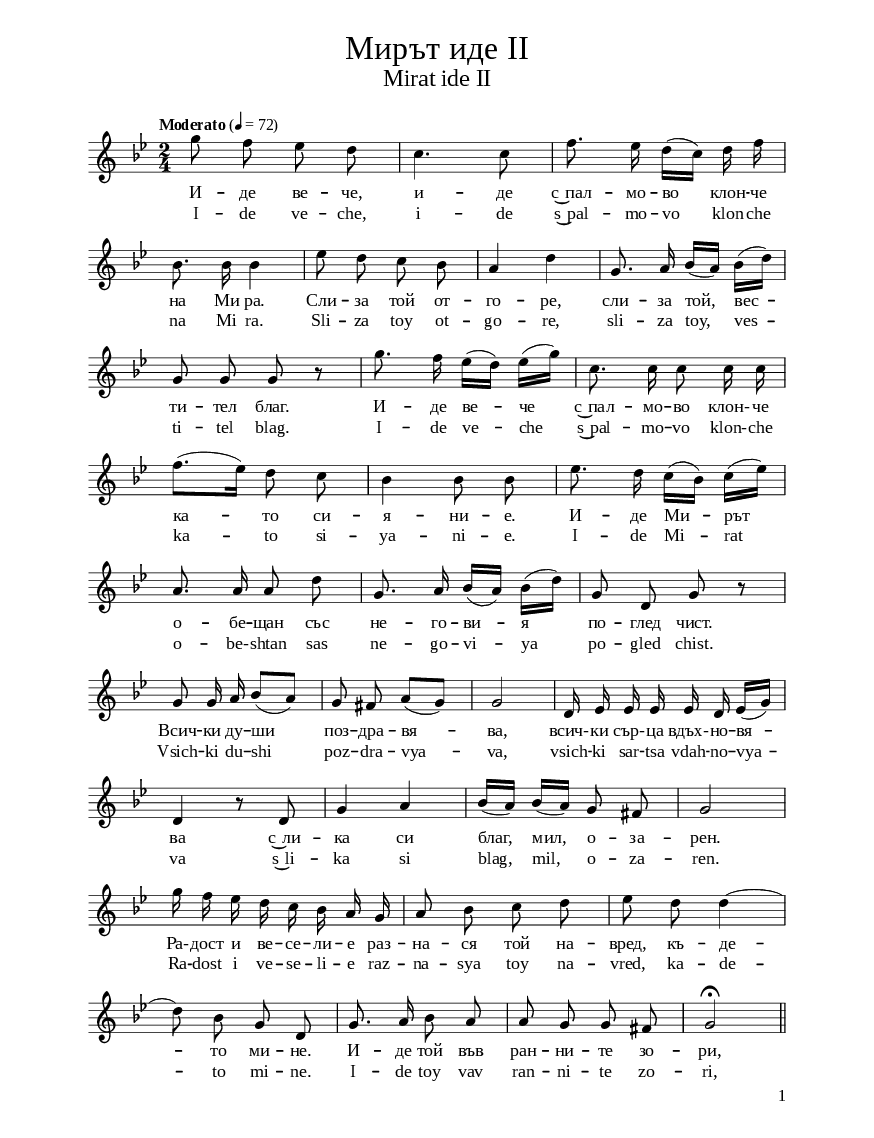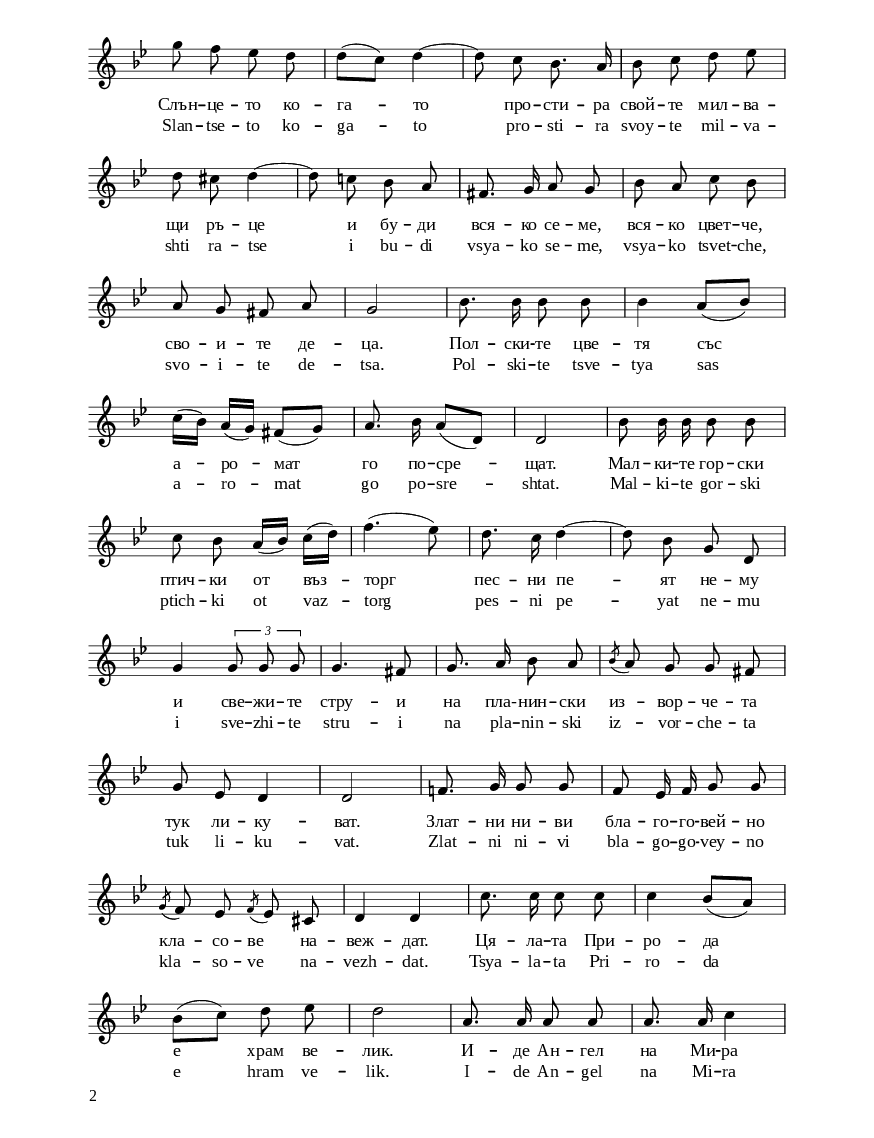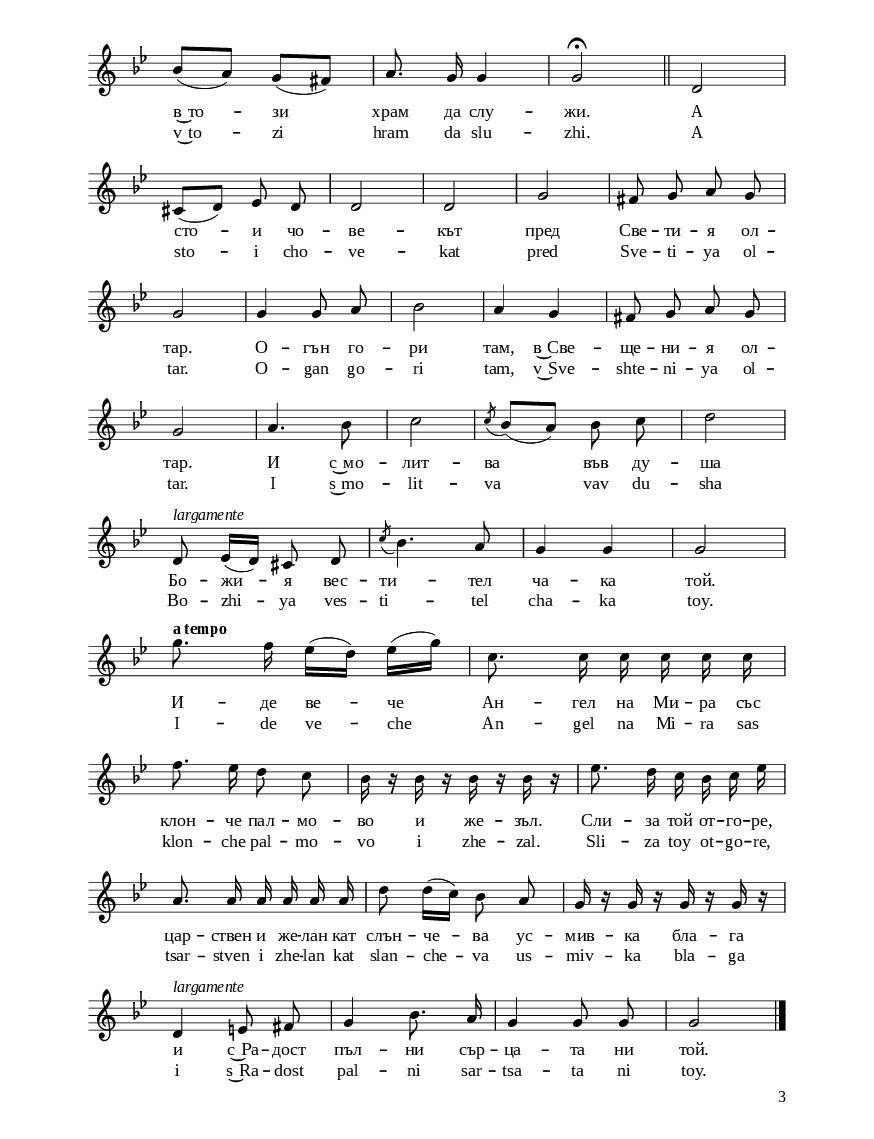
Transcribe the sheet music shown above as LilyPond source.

\version "2.24.0"

% include paper part and global functions
\include "include/globals.ily"

\bookpart {
  \label #'ref158
  \tocItem \markup "Мирът иде II – Mirat ide II"
  \include "include/bookpart-paper.ily"
  \score {
    \include "include/score-layout.ily"

    \new Voice \relative c' {
      \clef treble
      \key bes \major
      \time 2/4
      \tempoFunc "Moderato" 4 "72"
      \autoBeamOff
      g''8 f ees d | \noBreak
      c4. c8 | \noBreak
      f8. ees16 d([c]) d f | \break

      bes,8. bes16 bes4 | \noBreak
      ees8 d c bes | \noBreak
      a4 d | \noBreak
      g,8. a16 bes([a]) bes ([d]) | \break

      g,8 g g r | \noBreak
      g'8. f16 ees([d]) ees([g]) | \noBreak
      c,8. c16 c8 c16 c | \break

      f8.([ees16]) d8 c | \noBreak
      bes4 bes8 bes | \noBreak
      ees8. d16 c([bes]) c([ees]) | \break

      a,8. a16 a8 d | \noBreak
      g,8. a16 bes([a]) bes([d]) | \noBreak
      g,8 d g r | \break

      g8 g16 a bes8([a]) | \noBreak
      g fis a([g]) | \noBreak
      g2 | \noBreak
      d16 ees ees ees ees d ees([g]) | \break

      d4 r8 d | \noBreak
      g4 a | \noBreak
      bes16 ([a]) bes ([a]) g8 fis | \noBreak
      g2 | \break

      g'16 f ees d c bes a g | \noBreak
      a8 bes c d | \noBreak
      ees d d4~ | \break

      d8 bes g d | \noBreak
      g8. a16 bes8 a | \noBreak
      a g g fis | \noBreak
      g2\fermata | \bar "||" \break

      g'8 f ees d | \noBreak
      d([c]) d4~ | \noBreak
      d8 c bes8. a16 | \noBreak
      bes8 c d ees | \break

      d cis d4~ | \noBreak
      d8 c! bes a | \noBreak
      fis8. g16 a8 g | \noBreak
      bes a c bes | \break

      a g fis a | \noBreak
      g2 | \noBreak
      bes8. bes16 bes8 bes | \noBreak
      bes4 a8([bes]) | \break

      c16([bes]) a([g]) fis8([g]) | \noBreak
      a8. bes16 a8([d,]) | \noBreak
      d2 | \noBreak
      bes'8 bes16 bes bes8 bes | \break

      c bes a16([bes]) c([d]) | \noBreak
      f4.(ees8) | \noBreak
      d8. c16 d4~ | \noBreak
      d8 bes g d | \break

      g4 \times 2/3 { g8 g g }  | \noBreak
      g4. fis8 | \noBreak
      g8. a16 bes8 a | \noBreak
      \acciaccatura { bes } a g g fis | \break

      g ees d4 | \noBreak
      d2 | \noBreak
      f!8. g16 g8 g | \noBreak
      f ees16 f g8 g | \break

      \acciaccatura { g } f ees \acciaccatura { f } ees  cis | \noBreak
      d4 d | \noBreak
      c'8. c16 c8 c | \noBreak
      c4 bes8([a]) | \break

      bes([c]) d ees | \noBreak
      d2 | \noBreak
      a8. a16 a8 a | \noBreak
      a8. a16 c4 | \break

      bes8([a]) g([fis]) | \noBreak
      a8. g16 g4
      g2\fermata \bar "||" | \noBreak
      d2 \break

      cis8([d]) ees d | \noBreak
      d2 | \noBreak
      d | \noBreak
      g | \noBreak
      fis8 g a g | \break

      g2 | \noBreak
      g4 g8 a | \noBreak
      bes2 | \noBreak
      a4 g | \noBreak
      fis8 g a g | \break

      g2 | \noBreak
      a4. bes8 | \noBreak
      c2 | \noBreak
      \acciaccatura { c8 } bes([a]) bes c | \noBreak
      d2 | \break

      d,8^\markup{ \italic { largamente } } ees16([d]) cis8 d | \noBreak
      \acciaccatura { c' } bes4. a8 | \noBreak
      g4 g | \noBreak
      g2 | \break

      \tempo "a tempo" g'8. f16 ees([d]) ees([g]) | \noBreak
      c,8. c16 c c c c | \break

      f8. ees16 d8 c | \noBreak
      bes16 r bes r bes r bes r | \noBreak
      ees8. d16 c bes c ees | \break

      a,8. a16 a a a a | \noBreak
      d8 d16([c]) bes8 a | \noBreak
      g16 r g r g r g r | \break

      d4^\markup{ \italic { largamente } } e8 fis | \noBreak
      g4 bes8. a16 | \noBreak
      g4 g8 g | \noBreak
      g2 \bar "|."
    }

    \addlyrics {
      И -- де ве -- че, | и -- де | "с~пал" -- мо -- во клон -- че |
      на Ми ра. | Сли -- за той от -- | го -- ре, | сли -- за той, вес -- |
      ти -- тел благ. | И -- де ве -- че | "с~пал" -- мо -- во "клон-" -- че |
      ка -- то си -- | я -- ни -- е. | И -- де Ми -- рът |
      о -- бе -- щан със | не -- го -- ви -- я | по -- глед чист. |
      Всич -- ки ду -- ши | поз -- дра -- вя -- | ва, | "всич-" -- ки "сър-" -- ца "вдъх-" -- но -- вя -- |
      ва "с~ли" -- | ка си | благ, мил, о -- за -- | рен. |
      "Ра-" -- дост и ве -- се -- ли -- е раз -- | на -- ся той на -- | вред, къ -- де --
      то ми -- не. | И -- де той във  | ран -- ни -- те зо -- | ри, |
      Слън -- це -- то ко -- | га -- то про -- сти -- ра свой -- те мил -- ва -- |
      щи ръ -- це и бу -- ди | вся -- ко се -- ме, | вся -- ко цвет -- че, |
      сво -- и -- те де -- | ца. Пол -- ски -- те цве -- | тя със |
      а -- ро -- мат | го по -- сре -- | щат. Мал -- ки -- те гор -- ски |
      птич -- ки от въз -- | торг | пес -- ни пе -- ят не -- му |
      и све -- жи -- те | стру -- и | на "пла-" -- нин -- ски | из -- вор -- че -- та |
      тук ли -- ку -- | ват. | Злат -- ни ни -- ви | бла -- го -- го -- вей -- но |
      кла -- со -- ве на -- | веж -- дат. | Ця -- ла -- та При -- | ро -- да |
      е храм ве -- | лик. | И -- де Ан -- гел | на Ми -- ра |
      "в~то" -- зи | храм да слу -- | жи. | А |
      сто -- и чо -- | ве -- | кът | пред | Све -- ти -- я ол -- |
      тар. | О -- гън го -- | ри | там, "в~Све" -- | ще -- ни -- я ол -- |
      тар. | И "с~мо" -- | лит -- | ва във ду -- | ша |
      Бо -- жи -- я вес -- | ти -- тел | ча -- ка | той. |
      И -- де ве -- че | Ан -- гел на Ми -- ра със |
      клон -- че пал -- мо -- | во и же -- зъл. | Сли -- за той от -- го -- ре, |
      цар -- ствен и же -- лан кат | слън -- че -- ва ус -- | мив -- ка бла -- га |
      и "с~Ра" -- дост | пъл -- ни сър -- | ца -- та ни той. |
    }

    \addlyrics {
      I -- de ve -- che, | i -- de | "s~pal" -- mo -- vo klon -- che |
      na Mi ra. | Sli -- za toy ot -- | go -- re, | sli -- za toy, ves -- |
      ti -- tel blag. | I -- de ve -- che | "s~pal" -- mo -- vo "klon-" -- che |
      ka -- to si -- | ya -- ni -- e. | I -- de Mi -- rat |
      o -- "be-" -- shtan sas | ne -- go -- vi -- ya | po -- gled chist. |
      Vsich -- ki du -- shi | poz -- dra -- vya -- | va, | vsich -- ki sar -- tsa vdah -- no -- vya -- |
      va "s~li" -- | ka si | blag, mil, o -- za -- | ren. |
      Ra -- dost i ve -- se -- li -- e raz -- | na -- sya toy na -- | vred, ka -- de --
      to mi -- ne. | I -- de toy vav  | ran -- ni -- te zo -- | ri, |
      Slan -- tse -- to ko -- | ga -- to pro -- sti -- ra svoy -- te mil -- va -- |
      shti ra -- tse i bu -- di | vsya -- ko se -- me, | vsya -- ko tsvet -- che, |
      svo -- i -- te de -- | tsa. Pol -- ski -- te tsve -- | tya sas |
      a -- ro -- mat | go po -- sre -- | shtat. Mal -- ki -- te gor -- ski |
      ptich -- ki ot vaz -- | torg | pes -- ni pe -- yat ne -- mu |
      i sve -- zhi -- te | stru -- i | na pla -- nin -- ski | iz -- vor -- che -- ta |
      tuk li -- ku -- | vat. | Zlat -- ni ni -- vi | bla -- go -- go -- vey -- no |
      kla -- so -- ve na -- | vezh -- dat. | Tsya -- la -- ta Pri -- | ro -- da |
      e hram ve -- | lik. | I -- de An -- gel | na Mi -- ra |
      "v~to" -- zi | hram da slu -- | zhi. | A |
      sto -- i cho -- | ve -- | kat | pred | Sve -- ti -- ya ol -- |
      tar. | O -- gan go -- | ri | tam, "v~Sve" -- | shte -- ni -- ya ol -- |
      tar. | I "s~mo" -- | lit -- | va vav du -- | sha |
      Bo -- zhi -- ya ves -- | ti -- tel | cha -- ka | toy. |
      I -- de ve -- che | An -- gel na Mi -- ra sas |
      klon -- che pal -- mo -- | vo i zhe -- zal. | Sli -- za toy ot -- go -- re, |
      tsar -- stven i zhe -- lan kat | slan -- che -- va us -- | miv -- ka bla -- ga |
      i "s~Ra" -- dost | pal -- ni sar -- | tsa -- ta ni toy. |
    }
    \header {
      title = \titleFunc "Мирът иде II" "Mirat ide II"
    }

    \midi{}

  } % score
  %\markup \dc-two "D.C." "con repitione"

  \pageBreak

  % include foreign translation(s) of the song
  \version "2.24.1"

\markup \fill-line { \fontsize #deTitleFontSize "Der Frieden kommt" }
\markup \null
\markup \null
\markup \fontsize #deCoupletFontSize {
    \hspace #5
    \override #`(baseline-skip . ,deCoupletBaselineSkip)
  \column {

 \line { " "Er kommt schon, er kommt, mit dem Palmzweigchen des Friedens. }

 \line { " "Er kommt von oben herab, er kommt herab, der gütige Bote. }

 \line { " "Er kommt mit dem Palmzweigchen, }

 \line { " "wie ein Schein. }

 \line { " "Er kommt, der versprochene Frieden }

 \line { " "mit seinem reinen Blick. }

  \line { " "}

 \line { " "Er begrüßt alle Seelen, }

 \line { " "inspiriert alle Herzen }

 \line { " "mit seinem gütigen, lieben, erleuchteten Antlitz. }

 \line { " "Freude und Wonne verbreitet er überall, }

 \line { " "wo er vorbeiläuft. }

 \line { " "Er kommt in der frühen Morgenröte, }

 \line { " "wenn die Sonne ihre streichelnden Hände ausstreckt }

 \line { " "und jeden Samen, jede Blume – ihre Kinder – erweckt. }

 \line { " "Die Feldblumen heißen ihn mit einem Duft willkommen. }
  \line { " "}

 \line { " "Die kleinen Waldvögel }

 \line { " "singen ihm Lieder vor Begeisterung, }

 \line { " "und die frischen Wasserstrahlen der kleinen Gebirgsquellen jauchzen. }

 \line { " "Goldene Felder neigen ehrfurchtsvoll Weizenähren. }

 \line { " "Die ganze Natur ist ein großer Tempel. }

 \line { " "Es kommt ein Engel des Friedens, um in diesem Tempel zu dienen. }
  \line { " "}

 \line { " "Und der Mensch steht vor dem heiligen Altar. }

 \line { " "Das Feuer brennt dort auf dem heiligen Altar. }

 \line { " "Und mit einem Gebet in der Seele erwartet er }

 \line { " "den göttlichen Boten. }
  \line { " "}

 \line { " "Es kommt schon der Engel des Friedens }

 \line { " "mit einem Palmzweigchen und mit dem Zepter. }

 \line { " "Er kommt von oben herab }

 \line { " "majestätisch und erwünscht, }

 \line { " "wie ein gütiges Sonnenlächeln }

 \line { " "und mit Freude erfüllt er unsere Herzen. }

  }
}


} % bookpart
